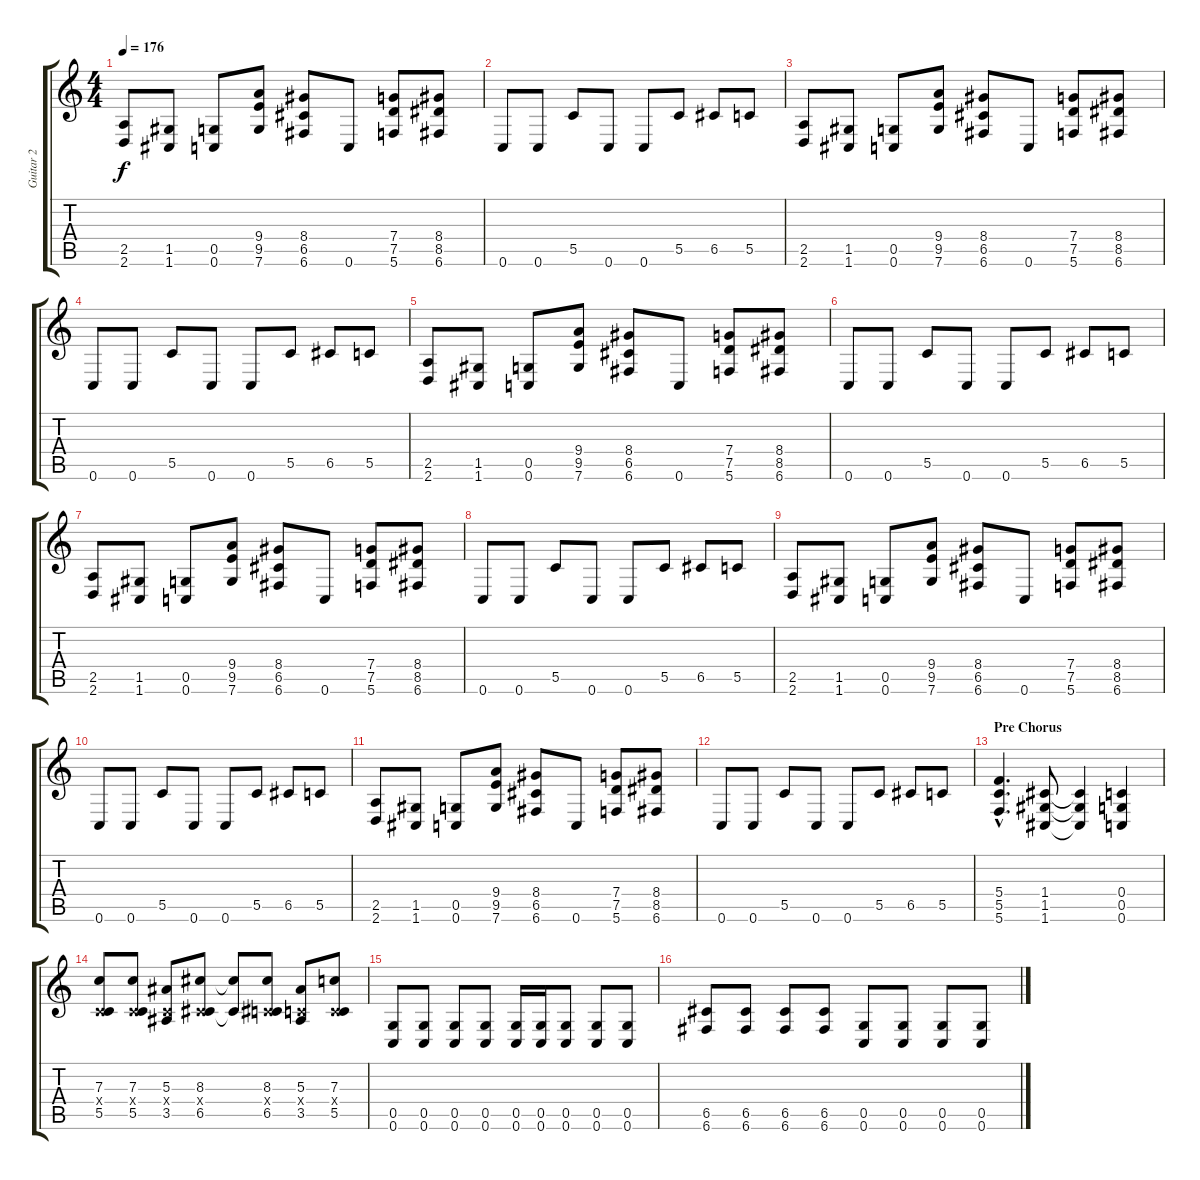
\track ("Guitar 2" "Guitar 2") {instrument distortionguitar}
\staff {score tabs}
\tuning (D4 A3 F3 C3 G2 C2) {hide}
\ts (4 4)
\tempo 176
\clef g2
\ks c
(2.5 2.6).8{dy f} (1.5 1.6).8 (0.5 0.6).8 (9.4 9.5 7.6).8 (8.4 6.5 6.6).8 0.6.8 (7.4 7.5 5.6).8 (8.4 8.5 6.6).8 |
0.6.8 0.6.8 5.5.8 0.6.8 0.6.8 5.5.8 6.5.8 5.5.8 |
(2.5 2.6).8 (1.5 1.6).8 (0.5 0.6).8 (9.4 9.5 7.6).8 (8.4 6.5 6.6).8 0.6.8 (7.4 7.5 5.6).8 (8.4 8.5 6.6).8 |
0.6.8 0.6.8 5.5.8 0.6.8 0.6.8 5.5.8 6.5.8 5.5.8 |
(2.5 2.6).8 (1.5 1.6).8 (0.5 0.6).8 (9.4 9.5 7.6).8 (8.4 6.5 6.6).8 0.6.8 (7.4 7.5 5.6).8 (8.4 8.5 6.6).8 |
0.6.8 0.6.8 5.5.8 0.6.8 0.6.8 5.5.8 6.5.8 5.5.8 |
(2.5 2.6).8 (1.5 1.6).8 (0.5 0.6).8 (9.4 9.5 7.6).8 (8.4 6.5 6.6).8 0.6.8 (7.4 7.5 5.6).8 (8.4 8.5 6.6).8 |
0.6.8 0.6.8 5.5.8 0.6.8 0.6.8 5.5.8 6.5.8 5.5.8 |
(2.5 2.6).8 (1.5 1.6).8 (0.5 0.6).8 (9.4 9.5 7.6).8 (8.4 6.5 6.6).8 0.6.8 (7.4 7.5 5.6).8 (8.4 8.5 6.6).8 |
0.6.8 0.6.8 5.5.8 0.6.8 0.6.8 5.5.8 6.5.8 5.5.8 |
(2.5 2.6).8 (1.5 1.6).8 (0.5 0.6).8 (9.4 9.5 7.6).8 (8.4 6.5 6.6).8 0.6.8 (7.4 7.5 5.6).8 (8.4 8.5 6.6).8 |
0.6.8 0.6.8 5.5.8 0.6.8 0.6.8 5.5.8 6.5.8 5.5.8 |
\section ("" "Pre Chorus")
(5.4{hac} 5.5{hac} 5.6{hac}).4{d volume 16} (1.4 1.5 1.6).8 (1.4{t} 1.5{t} 1.6{t}).4 (0.4 0.5 0.6).4 |
(7.3 0.4{x} 5.5).8 (7.3 0.4{x} 5.5).8 (5.3 0.4{x} 3.5).8 (8.3 0.4{x} 6.5).8 (8.3{t} 6.5{t}).8 (8.3 0.4{x} 6.5).8 (5.3 0.4{x} 3.5).8 (7.3 0.4{x} 5.5).8 |
(0.5 0.6).8 (0.5 0.6).8 (0.5 0.6).8 (0.5 0.6).8 (0.5 0.6).16 (0.5 0.6).16 (0.5 0.6).8 (0.5 0.6).8 (0.5 0.6).8 |
(6.5 6.6).8 (6.5 6.6).8 (6.5 6.6).8 (6.5 6.6).8 (0.5 0.6).8 (0.5 0.6).8 (0.5 0.6).8 (0.5 0.6).8
